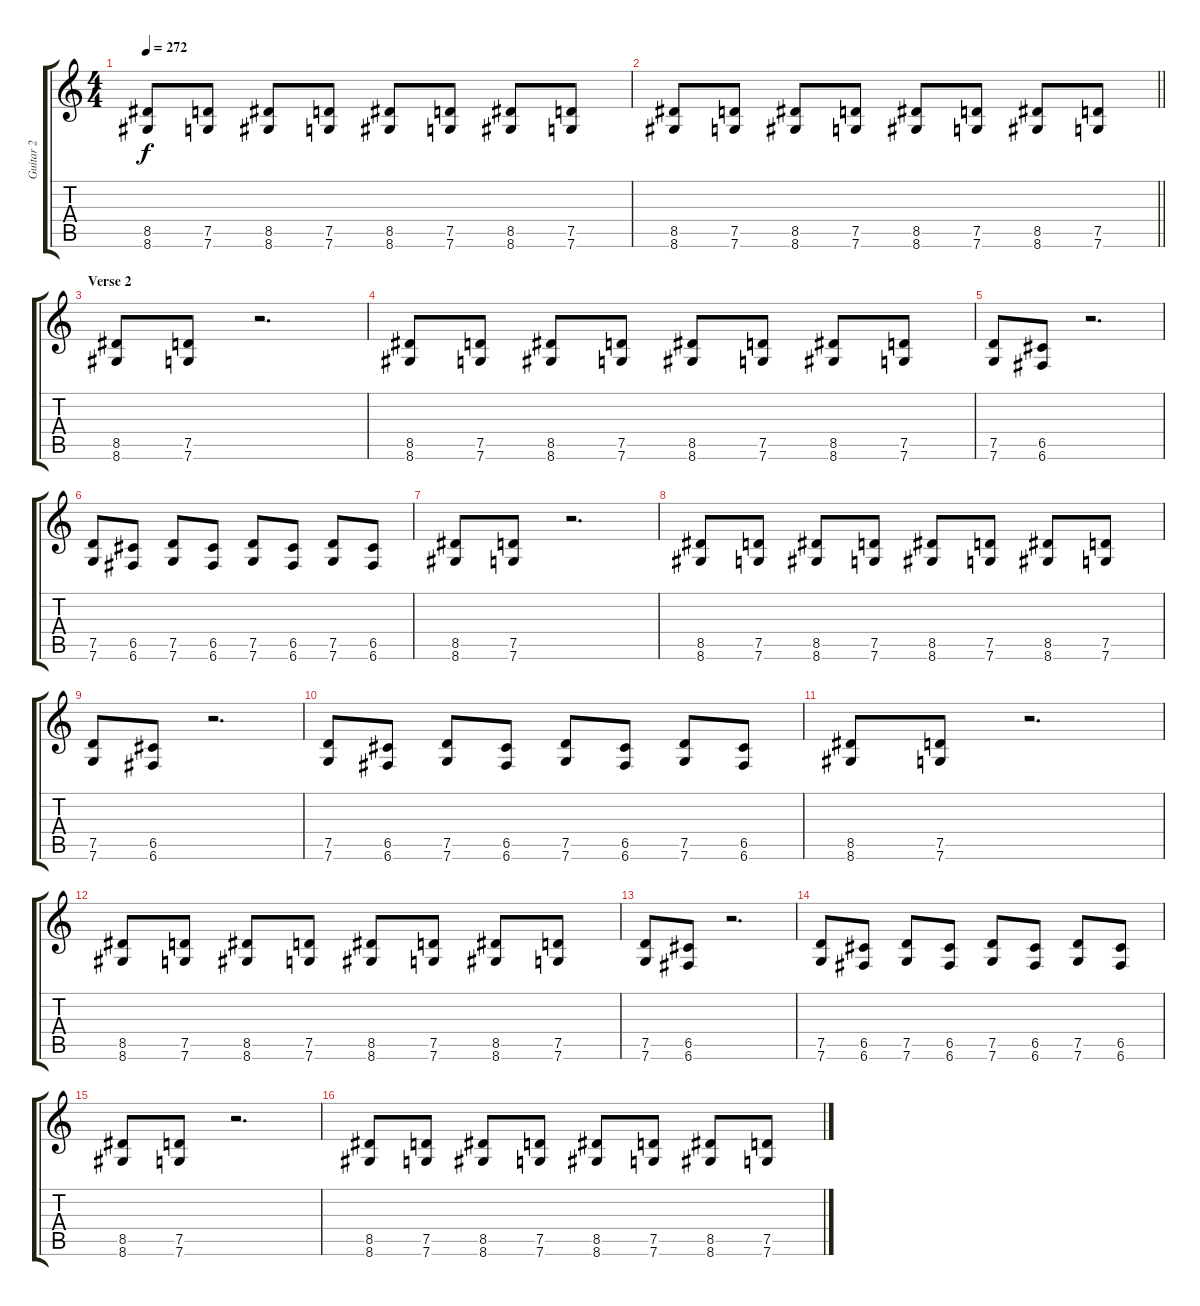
\track ("Guitar 2" "Guitar 2") {instrument overdrivenguitar}
\staff {score tabs}
\tuning (D4 A3 F3 C3 G2 C2) {hide}
\ts (4 4)
\tempo 272
\clef g2
\ks c
(8.5 8.6).8{dy f} (7.5 7.6).8 (8.5 8.6).8 (7.5 7.6).8 (8.5 8.6).8 (7.5 7.6).8 (8.5 8.6).8 (7.5 7.6).8 |
\barLineRight lightlight
(8.5 8.6).8 (7.5 7.6).8 (8.5 8.6).8 (7.5 7.6).8 (8.5 8.6).8 (7.5 7.6).8 (8.5 8.6).8 (7.5 7.6).8 |
\section ("" "Verse 2")
(8.5 8.6).8 (7.5 7.6).8 r.2{d} |
(8.5 8.6).8 (7.5 7.6).8 (8.5 8.6).8 (7.5 7.6).8 (8.5 8.6).8 (7.5 7.6).8 (8.5 8.6).8 (7.5 7.6).8 |
(7.5 7.6).8 (6.5 6.6).8 r.2{d} |
(7.5 7.6).8 (6.5 6.6).8 (7.5 7.6).8 (6.5 6.6).8 (7.5 7.6).8 (6.5 6.6).8 (7.5 7.6).8 (6.5 6.6).8 |
(8.5 8.6).8 (7.5 7.6).8 r.2{d} |
(8.5 8.6).8 (7.5 7.6).8 (8.5 8.6).8 (7.5 7.6).8 (8.5 8.6).8 (7.5 7.6).8 (8.5 8.6).8 (7.5 7.6).8 |
(7.5 7.6).8 (6.5 6.6).8 r.2{d} |
(7.5 7.6).8 (6.5 6.6).8 (7.5 7.6).8 (6.5 6.6).8 (7.5 7.6).8 (6.5 6.6).8 (7.5 7.6).8 (6.5 6.6).8 |
(8.5 8.6).8 (7.5 7.6).8 r.2{d} |
(8.5 8.6).8 (7.5 7.6).8 (8.5 8.6).8 (7.5 7.6).8 (8.5 8.6).8 (7.5 7.6).8 (8.5 8.6).8 (7.5 7.6).8 |
(7.5 7.6).8 (6.5 6.6).8 r.2{d} |
(7.5 7.6).8 (6.5 6.6).8 (7.5 7.6).8 (6.5 6.6).8 (7.5 7.6).8 (6.5 6.6).8 (7.5 7.6).8 (6.5 6.6).8 |
(8.5 8.6).8 (7.5 7.6).8 r.2{d} |
(8.5 8.6).8 (7.5 7.6).8 (8.5 8.6).8 (7.5 7.6).8 (8.5 8.6).8 (7.5 7.6).8 (8.5 8.6).8 (7.5 7.6).8
